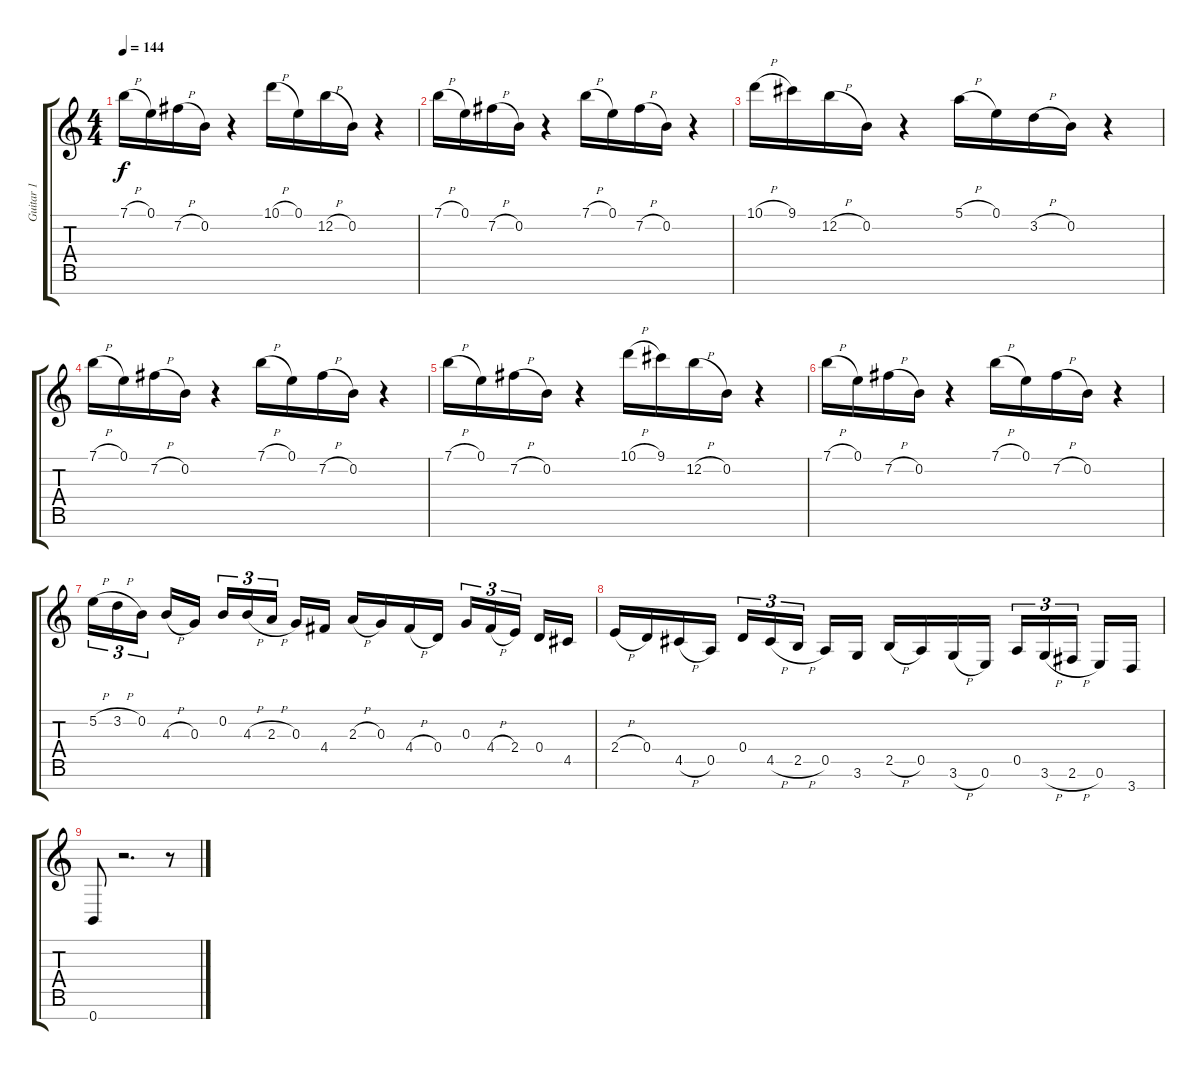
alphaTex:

\track ("Guitar 1" "Guitar 1") {instrument distortionguitar}
\staff {score tabs}
\tuning (E4 B3 G3 D3 A2 E2 B1) {hide}
\ts (4 4)
\tempo 144
\clef g2
\ks c
7.1{h}.16{dy f} 0.1.16 7.2{h}.16 0.2.16 r.4 10.1{h}.16 0.1.16 12.2{h}.16 0.2.16 r.4 |
7.1{h}.16 0.1.16 7.2{h}.16 0.2.16 r.4 7.1{h}.16 0.1.16 7.2{h}.16 0.2.16 r.4 |
10.1{h}.16 9.1.16 12.2{h}.16 0.2.16 r.4 5.1{h}.16 0.1.16 3.2{h}.16 0.2.16 r.4 |
7.1{h}.16 0.1.16 7.2{h}.16 0.2.16 r.4 7.1{h}.16 0.1.16 7.2{h}.16 0.2.16 r.4 |
7.1{h}.16 0.1.16 7.2{h}.16 0.2.16 r.4 10.1{h}.16 9.1.16 12.2{h}.16 0.2.16 r.4 |
7.1{h}.16 0.1.16 7.2{h}.16 0.2.16 r.4 7.1{h}.16 0.1.16 7.2{h}.16 0.2.16 r.4 |
5.2{h}.16{tu (3 2)} 3.2{h}.16{tu (3 2)} 0.2.16{tu (3 2)} 4.3{h}.16 0.3.16 0.2.16{tu (3 2)} 4.3{h}.16{tu (3 2)} 2.3{h}.16{tu (3 2)} 0.3.16 4.4.16 2.3{h}.16 0.3.16 4.4{h}.16 0.4.16 0.3.16{tu (3 2)} 4.4{h}.16{tu (3 2)} 2.4.16{tu (3 2)} 0.4.16 4.5.16 |
2.4{h}.16 0.4.16 4.5{h}.16 0.5.16 0.4.16{tu (3 2)} 4.5{h}.16{tu (3 2)} 2.5{h}.16{tu (3 2)} 0.5.16 3.6.16 2.5{h}.16 0.5.16 3.6{h}.16 0.6.16 0.5.16{tu (3 2)} 3.6{h}.16{tu (3 2)} 2.6{h}.16{tu (3 2)} 0.6.16 3.7.16 |
0.7.8 r.2{d} r.8
